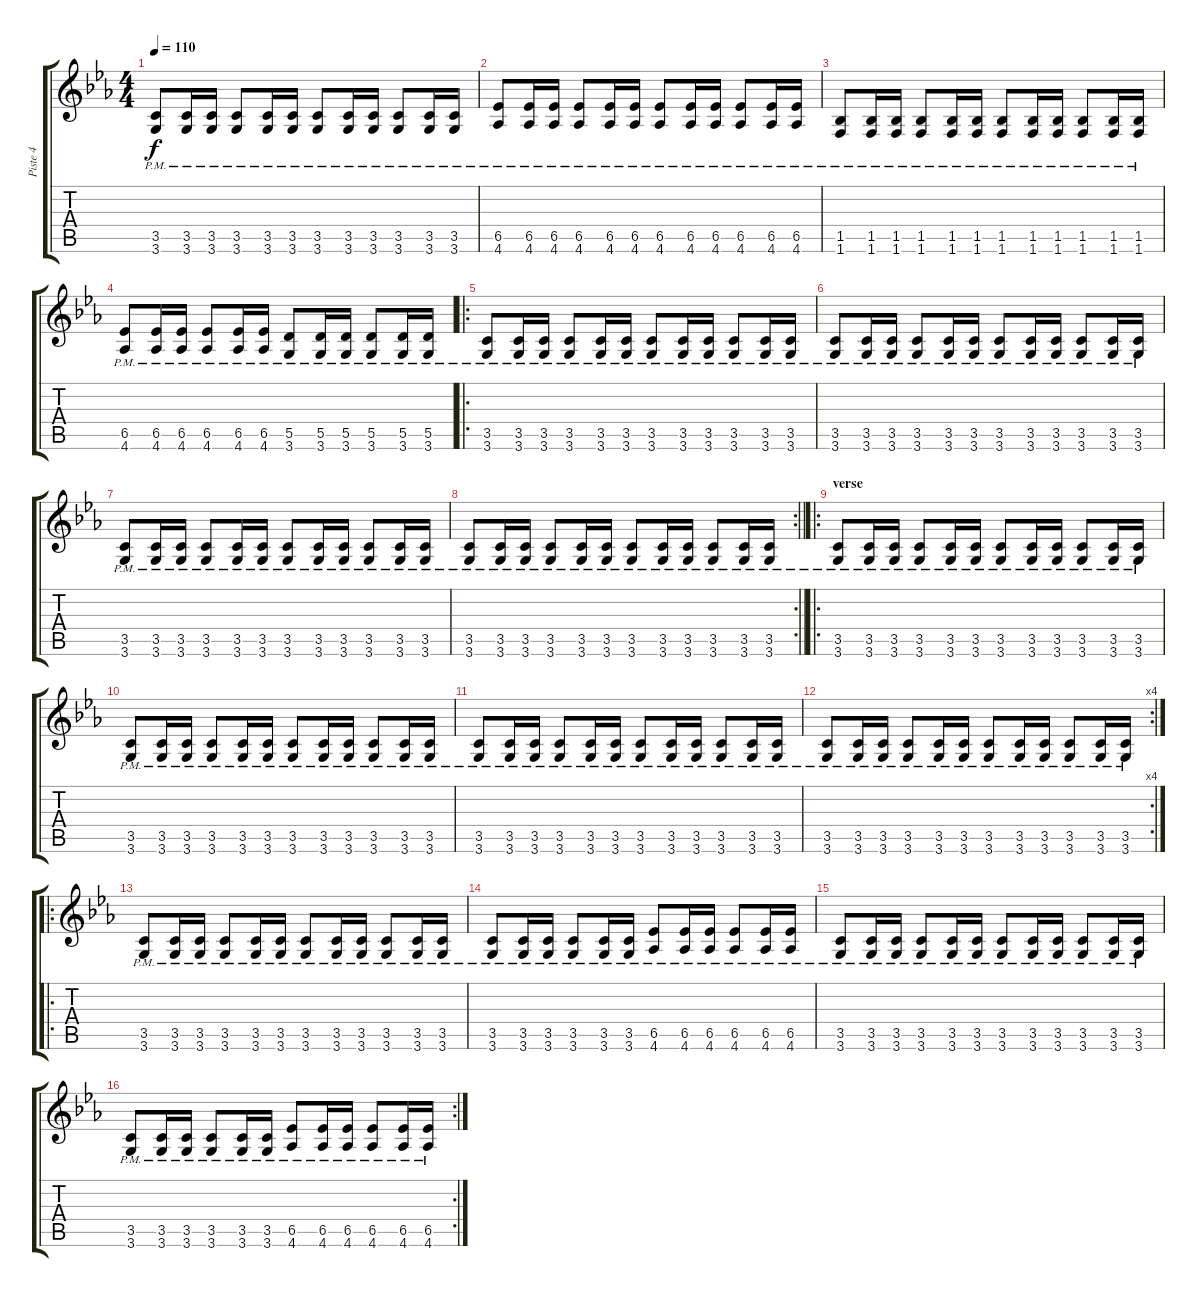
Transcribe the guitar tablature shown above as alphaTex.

\track ("Piste 4" "Piste 4") {instrument distortionguitar}
\staff {score tabs}
\tuning (E4 B3 G3 D3 A2 E2) {hide}
\ts (4 4)
\tempo 110
\clef g2
\ks cminor
(3.5{pm} 3.6{pm}).8{dy f} (3.5{pm} 3.6{pm}).16 (3.5{pm} 3.6{pm}).16 (3.5{pm} 3.6{pm}).8 (3.5{pm} 3.6{pm}).16 (3.5{pm} 3.6{pm}).16 (3.5{pm} 3.6{pm}).8 (3.5{pm} 3.6{pm}).16 (3.5{pm} 3.6{pm}).16 (3.5{pm} 3.6{pm}).8 (3.5{pm} 3.6{pm}).16 (3.5{pm} 3.6{pm}).16 |
(6.5{pm} 4.6{pm}).8 (6.5{pm} 4.6{pm}).16 (6.5{pm} 4.6{pm}).16 (6.5{pm} 4.6{pm}).8 (6.5{pm} 4.6{pm}).16 (6.5{pm} 4.6{pm}).16 (6.5{pm} 4.6{pm}).8 (6.5{pm} 4.6{pm}).16 (6.5{pm} 4.6{pm}).16 (6.5{pm} 4.6{pm}).8 (6.5{pm} 4.6{pm}).16 (6.5{pm} 4.6{pm}).16 |
(1.5{pm} 1.6{pm}).8 (1.5{pm} 1.6{pm}).16 (1.5{pm} 1.6{pm}).16 (1.5{pm} 1.6{pm}).8 (1.5{pm} 1.6{pm}).16 (1.5{pm} 1.6{pm}).16 (1.5{pm} 1.6{pm}).8 (1.5{pm} 1.6{pm}).16 (1.5{pm} 1.6{pm}).16 (1.5{pm} 1.6{pm}).8 (1.5{pm} 1.6{pm}).16 (1.5{pm} 1.6{pm}).16 |
(6.5{pm} 4.6{pm}).8 (6.5{pm} 4.6{pm}).16 (6.5{pm} 4.6{pm}).16 (6.5{pm} 4.6{pm}).8 (6.5{pm} 4.6{pm}).16 (6.5{pm} 4.6{pm}).16 (5.5{pm} 3.6{pm}).8 (5.5{pm} 3.6{pm}).16 (5.5{pm} 3.6{pm}).16 (5.5{pm} 3.6{pm}).8 (5.5{pm} 3.6{pm}).16 (5.5{pm} 3.6{pm}).16 |
\ro
(3.5{pm} 3.6{pm}).8 (3.5{pm} 3.6{pm}).16 (3.5{pm} 3.6{pm}).16 (3.5{pm} 3.6{pm}).8 (3.5{pm} 3.6{pm}).16 (3.5{pm} 3.6{pm}).16 (3.5{pm} 3.6{pm}).8 (3.5{pm} 3.6{pm}).16 (3.5{pm} 3.6{pm}).16 (3.5{pm} 3.6{pm}).8 (3.5{pm} 3.6{pm}).16 (3.5{pm} 3.6{pm}).16 |
(3.5{pm} 3.6{pm}).8 (3.5{pm} 3.6{pm}).16 (3.5{pm} 3.6{pm}).16 (3.5{pm} 3.6{pm}).8 (3.5{pm} 3.6{pm}).16 (3.5{pm} 3.6{pm}).16 (3.5{pm} 3.6{pm}).8 (3.5{pm} 3.6{pm}).16 (3.5{pm} 3.6{pm}).16 (3.5{pm} 3.6{pm}).8 (3.5{pm} 3.6{pm}).16 (3.5{pm} 3.6{pm}).16 |
(3.5{pm} 3.6{pm}).8 (3.5{pm} 3.6{pm}).16 (3.5{pm} 3.6{pm}).16 (3.5{pm} 3.6{pm}).8 (3.5{pm} 3.6{pm}).16 (3.5{pm} 3.6{pm}).16 (3.5{pm} 3.6{pm}).8 (3.5{pm} 3.6{pm}).16 (3.5{pm} 3.6{pm}).16 (3.5{pm} 3.6{pm}).8 (3.5{pm} 3.6{pm}).16 (3.5{pm} 3.6{pm}).16 |
\rc 2
\barLineRight lightlight
(3.5{pm} 3.6{pm}).8 (3.5{pm} 3.6{pm}).16 (3.5{pm} 3.6{pm}).16 (3.5{pm} 3.6{pm}).8 (3.5{pm} 3.6{pm}).16 (3.5{pm} 3.6{pm}).16 (3.5{pm} 3.6{pm}).8 (3.5{pm} 3.6{pm}).16 (3.5{pm} 3.6{pm}).16 (3.5{pm} 3.6{pm}).8 (3.5{pm} 3.6{pm}).16 (3.5{pm} 3.6{pm}).16 |
\ro
\section ("" "verse")
(3.5{pm} 3.6{pm}).8 (3.5{pm} 3.6{pm}).16 (3.5{pm} 3.6{pm}).16 (3.5{pm} 3.6{pm}).8 (3.5{pm} 3.6{pm}).16 (3.5{pm} 3.6{pm}).16 (3.5{pm} 3.6{pm}).8 (3.5{pm} 3.6{pm}).16 (3.5{pm} 3.6{pm}).16 (3.5{pm} 3.6{pm}).8 (3.5{pm} 3.6{pm}).16 (3.5{pm} 3.6{pm}).16 |
(3.5{pm} 3.6{pm}).8 (3.5{pm} 3.6{pm}).16 (3.5{pm} 3.6{pm}).16 (3.5{pm} 3.6{pm}).8 (3.5{pm} 3.6{pm}).16 (3.5{pm} 3.6{pm}).16 (3.5{pm} 3.6{pm}).8 (3.5{pm} 3.6{pm}).16 (3.5{pm} 3.6{pm}).16 (3.5{pm} 3.6{pm}).8 (3.5{pm} 3.6{pm}).16 (3.5{pm} 3.6{pm}).16 |
(3.5{pm} 3.6{pm}).8 (3.5{pm} 3.6{pm}).16 (3.5{pm} 3.6{pm}).16 (3.5{pm} 3.6{pm}).8 (3.5{pm} 3.6{pm}).16 (3.5{pm} 3.6{pm}).16 (3.5{pm} 3.6{pm}).8 (3.5{pm} 3.6{pm}).16 (3.5{pm} 3.6{pm}).16 (3.5{pm} 3.6{pm}).8 (3.5{pm} 3.6{pm}).16 (3.5{pm} 3.6{pm}).16 |
\rc 4
(3.5{pm} 3.6{pm}).8 (3.5{pm} 3.6{pm}).16 (3.5{pm} 3.6{pm}).16 (3.5{pm} 3.6{pm}).8 (3.5{pm} 3.6{pm}).16 (3.5{pm} 3.6{pm}).16 (3.5{pm} 3.6{pm}).8 (3.5{pm} 3.6{pm}).16 (3.5{pm} 3.6{pm}).16 (3.5{pm} 3.6{pm}).8 (3.5{pm} 3.6{pm}).16 (3.5{pm} 3.6{pm}).16 |
\ro
(3.5{pm} 3.6{pm}).8 (3.5{pm} 3.6{pm}).16 (3.5{pm} 3.6{pm}).16 (3.5{pm} 3.6{pm}).8 (3.5{pm} 3.6{pm}).16 (3.5{pm} 3.6{pm}).16 (3.5{pm} 3.6{pm}).8 (3.5{pm} 3.6{pm}).16 (3.5{pm} 3.6{pm}).16 (3.5{pm} 3.6{pm}).8 (3.5{pm} 3.6{pm}).16 (3.5{pm} 3.6{pm}).16 |
(3.5{pm} 3.6{pm}).8 (3.5{pm} 3.6{pm}).16 (3.5{pm} 3.6{pm}).16 (3.5{pm} 3.6{pm}).8 (3.5{pm} 3.6{pm}).16 (3.5{pm} 3.6{pm}).16 (6.5{pm} 4.6{pm}).8 (6.5{pm} 4.6{pm}).16 (6.5{pm} 4.6{pm}).16 (6.5{pm} 4.6{pm}).8 (6.5{pm} 4.6{pm}).16 (6.5{pm} 4.6{pm}).16 |
(3.5{pm} 3.6{pm}).8 (3.5{pm} 3.6{pm}).16 (3.5{pm} 3.6{pm}).16 (3.5{pm} 3.6{pm}).8 (3.5{pm} 3.6{pm}).16 (3.5{pm} 3.6{pm}).16 (3.5{pm} 3.6{pm}).8 (3.5{pm} 3.6{pm}).16 (3.5{pm} 3.6{pm}).16 (3.5{pm} 3.6{pm}).8 (3.5{pm} 3.6{pm}).16 (3.5{pm} 3.6{pm}).16 |
\rc 2
(3.5{pm} 3.6{pm}).8 (3.5{pm} 3.6{pm}).16 (3.5{pm} 3.6{pm}).16 (3.5{pm} 3.6{pm}).8 (3.5{pm} 3.6{pm}).16 (3.5{pm} 3.6{pm}).16 (6.5{pm} 4.6{pm}).8 (6.5{pm} 4.6{pm}).16 (6.5{pm} 4.6{pm}).16 (6.5{pm} 4.6{pm}).8 (6.5{pm} 4.6{pm}).16 (6.5{pm} 4.6{pm}).16
